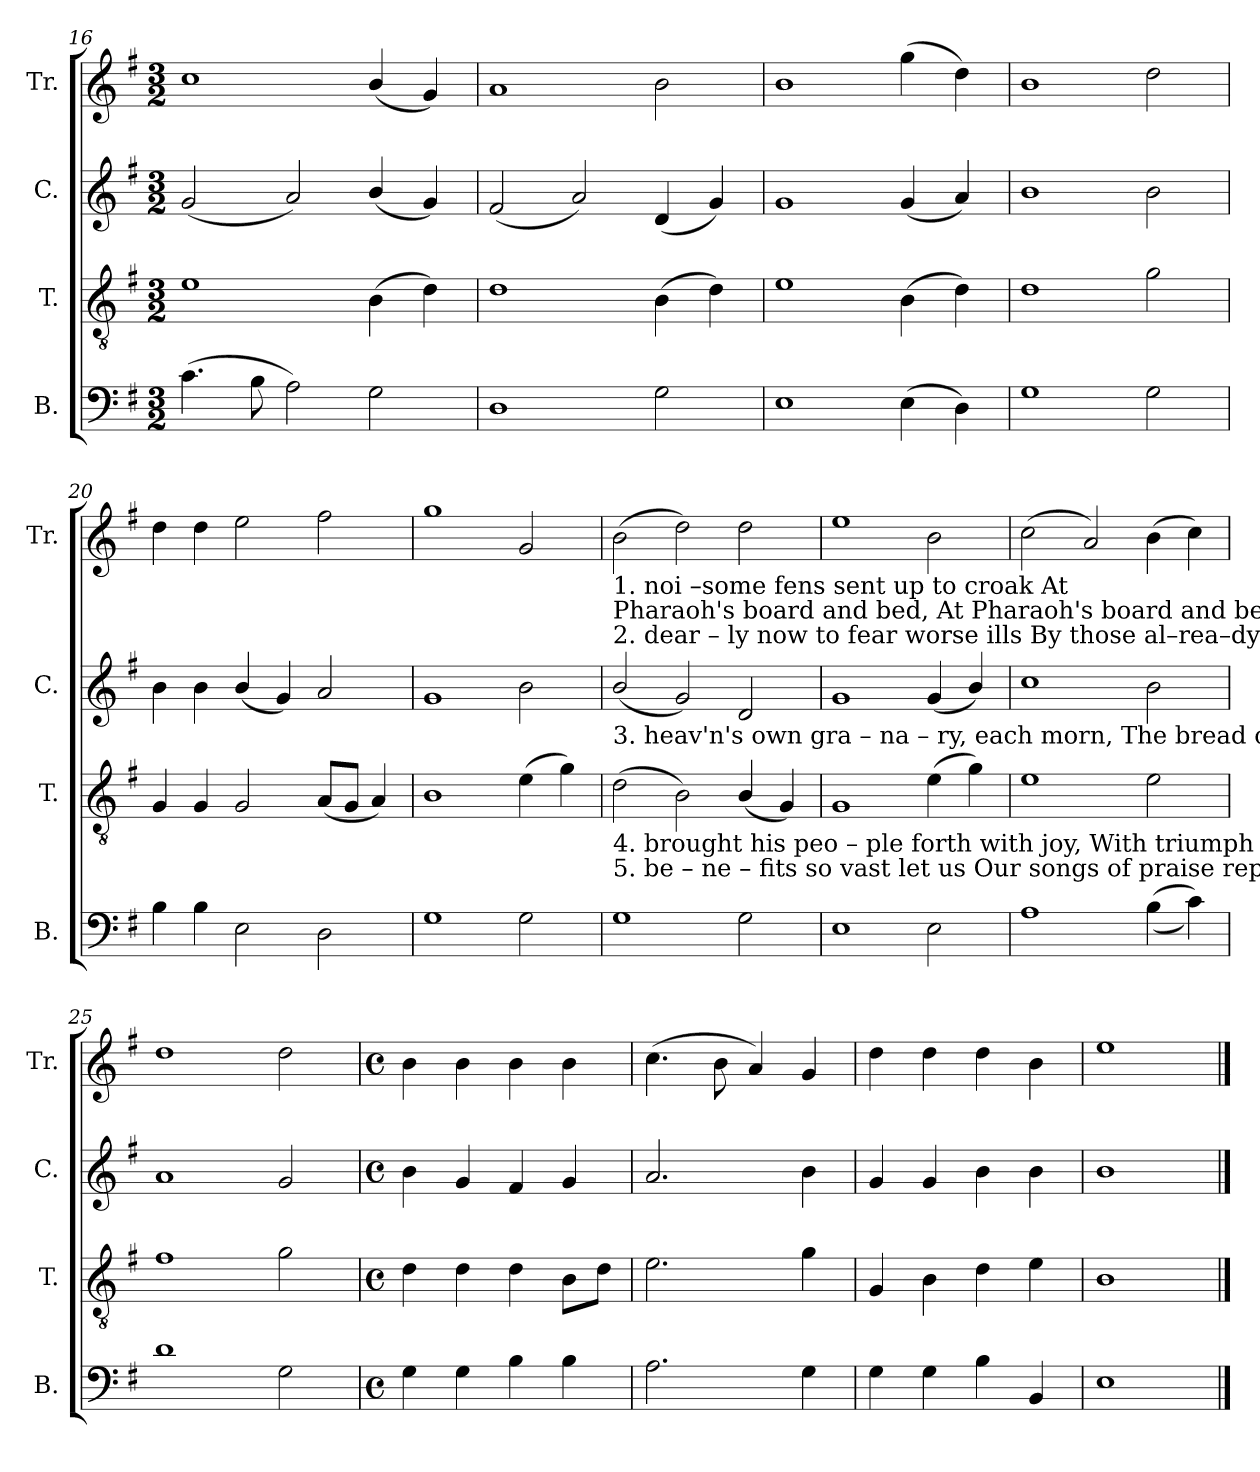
**kern	**kern	**kern	**kern
*part4	*part3	*part2	*part1
*staff4	*staff3	*staff2	*staff1
*I"B.	*I"T.	*I"C.	*I"Tr.
*I'B.	*I'T.	*I'C.	*I'Tr.
*clefF4	*clefGv2	*clefG2	*clefG2
*k[f#]	*k[f#]	*k[f#]	*k[f#]
*M3/2	*M3/2	*M3/2	*M3/2
=16	=16	=16	=16
(4.c\	1e	(2g/	1cc
8B\	.	.	.
2A\)	.	2a/)	.
2G\	(4B\	(4b/	(4b/
.	4d\)	4g/)	4g/)
=17	=17	=17	=17
1D	1d	(2f#/	1a
.	.	2a/)	.
2G\	(4B\	(4d/	2b\
.	4d\)	4g/)	.
=18	=18	=18	=18
1E	1e	1g	1b
(4E\	(4B\	(4g/	(4gg\
4D\)	4d\)	4a/)	4dd\)
=19	=19	=19	=19
1G	1d	1b	1b
2G\	2g\	2b\	2dd\
=20	=20	=20	=20
4B\	4G/	4b\	4dd\
4B\	4G/	4b\	4dd\
2E\	2G/	(4b/	2ee\
.	.	4g/)	.
2D\	(8A/L	2a/	2ff#\
.	8G/J	.	.
.	4A/)	.	.
=21	=21	=21	=21
1G	1B	1g	1gg
2G\	(4e\	2b\	2g/
.	4g\)	.	.
!!LO:LB:g=z
=22	=22	=22	=22
!	!	!	!LO:TX:b:t=1. noi –some     fens    sent      up          to      croak  At
!	!	!	!LO:TX:b:t=Pharaoh's  board  and bed,  At Pharaoh's board and bed.
!	!	!	!LO:TX:b:t=2. dear – ly         now    to         fear       worse   ills   By   those  al–rea–dy prov'd,           By those already prov'd.
!	!	!LO:TX:b:t=3. heav'n's  own   gra  –  na   –  ry,         each   morn,  The    bread of angels     sent,         The bread of angels sent.	!
!	!LO:TX:b:t=4. brought  his    peo – ple       forth    with     joy,   With     triumph  his  e – lect,          With triumph his e–lect.	!	!
!	!LO:TX:b:t=5. be   –    ne   –    fits     so        vast       let         us     Our  songs  of  praise  repay,         Our songs of praise repay.	!	!
1G	(2d\	(2b/	(2b\
.	2B\)	2g/)	2dd\)
2G\	(4B/	2d/	2dd\
.	4G/)	.	.
=23	=23	=23	=23
1E	1G	1g	1ee
2E\	(4e\	(4g/	2b\
.	4g\)	4b/)	.
=24	=24	=24	=24
1A	1e	1cc	(2cc\
.	.	.	2a/)
((4B\	2e\	2b\	(4b\
4c\))	.	.	4cc\)
=25	=25	=25	=25
1d	1f#	1a	1dd
2G\	2g\	2g/	2dd\
=26	=26	=26	=26
*M4/4	*M4/4	*M4/4	*M4/4
*met(c)	*met(c)	*met(c)	*met(c)
4G\	4d\	4b\	4b\
4G\	4d\	4g/	4b\
4B\	4d\	4f#/	4b\
4B\	8B\L	4g/	4b\
.	8d\J	.	.
=27	=27	=27	=27
2.A\	2.e\	2.a/	(4.cc\
.	.	.	8b\
.	.	.	4a/)
4G\	4g\	4b\	4g/
=28	=28	=28	=28
4G\	4G/	4g/	4dd\
4G\	4B\	4g/	4dd\
4B\	4d\	4b\	4dd\
4BB/	4e\	4b\	4b\
=29	=29	=29	=29
1E	1B	1b	1ee
==	==	==	==
*-	*-	*-	*-
